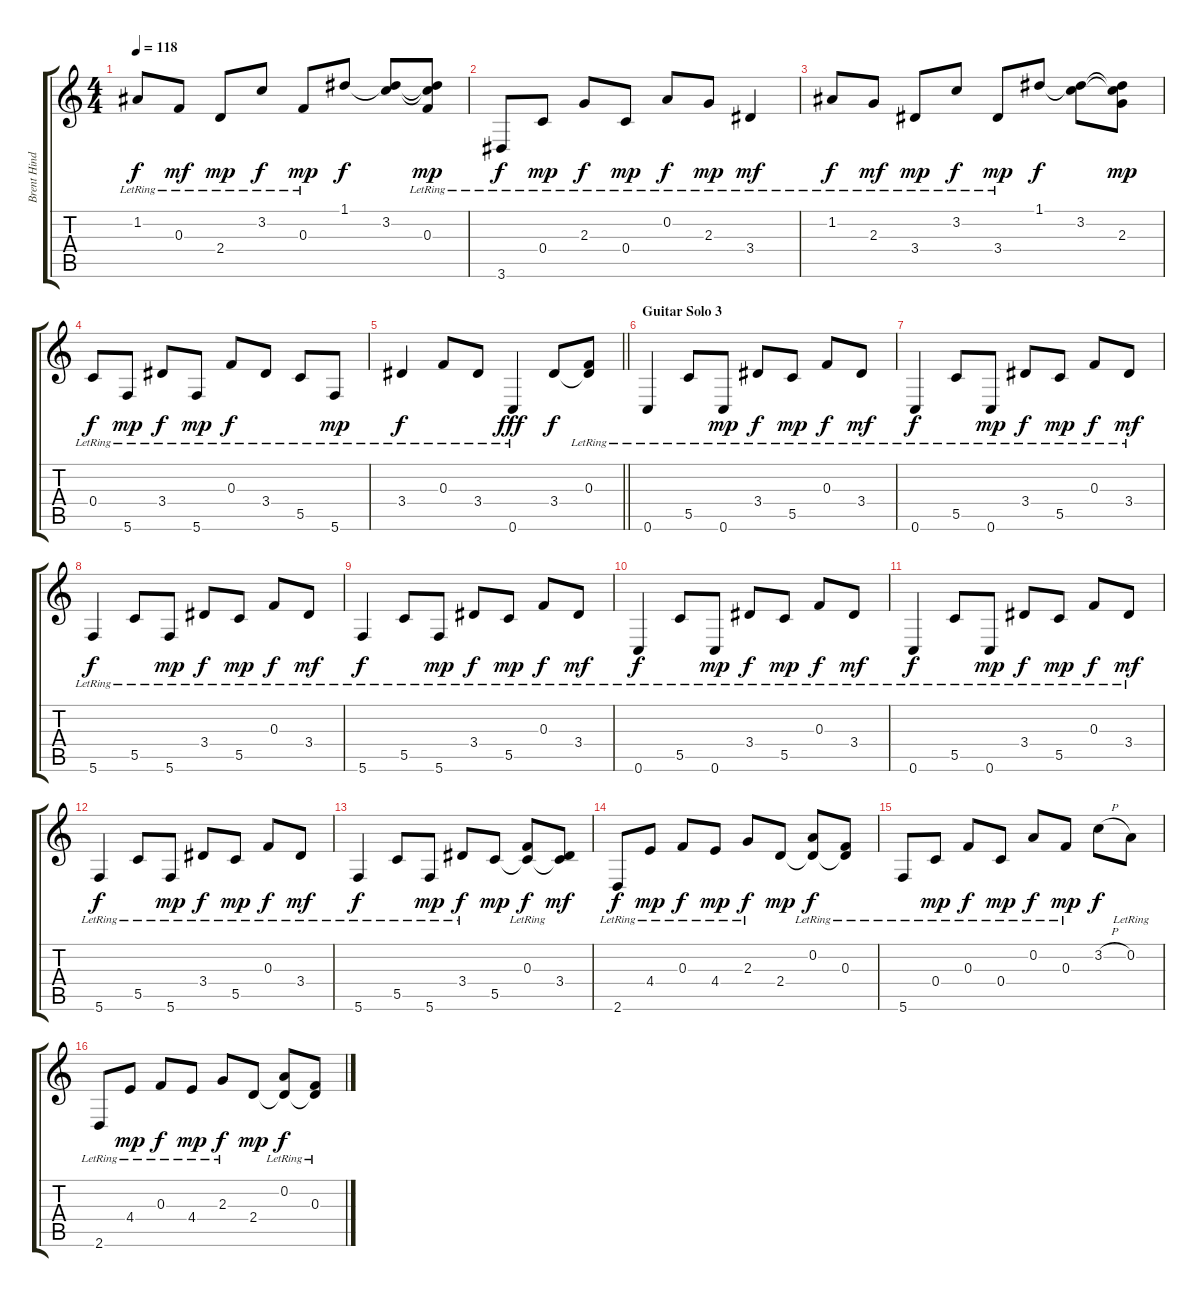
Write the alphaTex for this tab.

\track ("Brent Hinds - Guitar (Acoustic)" "Brent Hind") {instrument acousticguitarsteel}
\staff {score tabs}
\tuning (D4 A3 F3 C3 G2 C2) {hide}
\ts (4 4)
\tempo 118
\clef g2
\ks c
1.2{lr}.8{dy f} 0.3{lr}.8{dy mf} 2.4{lr}.8{dy mp} 3.2{lr}.8{dy f} 0.3{lr}.8{dy mp} 1.1.8{dy f} (1.1{t} 3.2).8 (1.1{t} 3.2{t} 0.3{lr}).8{dy mp} |
3.6{lr}.8{dy f} 0.4{lr}.8{dy mp} 2.3{lr}.8{dy f} 0.4{lr}.8{dy mp} 0.2{lr}.8{dy f} 2.3{lr}.8{dy mp} 3.4{lr}.4{dy mf} |
1.2{lr}.8{dy f} 2.3{lr}.8{dy mf} 3.4{lr}.8{dy mp} 3.2{lr}.8{dy f} 3.4{lr}.8{dy mp} 1.1.8{dy f} (1.1{t} 3.2).8 (1.1{t} 3.2{t} 2.3).8{dy mp} |
0.4{lr}.8{dy f} 5.6{lr}.8{dy mp} 3.4{lr}.8{dy f} 5.6{lr}.8{dy mp} 0.3{lr}.8{dy f} 3.4{lr}.8 5.5{lr}.8 5.6{lr}.8{dy mp} |
\barLineRight lightlight
3.4{lr}.4{dy f} 0.3{lr}.8 3.4{lr}.8 0.6{lr}.4{dy fff} 3.4.8{dy f} (0.3{lr} 3.4{t}).8 |
\section ("" "Guitar Solo 3")
0.6{lr}.4 5.5{lr}.8 0.6{lr}.8{dy mp} 3.4{lr}.8{dy f} 5.5{lr}.8{dy mp} 0.3{lr}.8{dy f} 3.4{lr}.8{dy mf} |
0.6{lr}.4{dy f} 5.5{lr}.8 0.6{lr}.8{dy mp} 3.4{lr}.8{dy f} 5.5{lr}.8{dy mp} 0.3{lr}.8{dy f} 3.4{lr}.8{dy mf} |
5.6{lr}.4{dy f} 5.5{lr}.8 5.6{lr}.8{dy mp} 3.4{lr}.8{dy f} 5.5{lr}.8{dy mp} 0.3{lr}.8{dy f} 3.4{lr}.8{dy mf} |
5.6{lr}.4{dy f} 5.5{lr}.8 5.6{lr}.8{dy mp} 3.4{lr}.8{dy f} 5.5{lr}.8{dy mp} 0.3{lr}.8{dy f} 3.4{lr}.8{dy mf} |
0.6{lr}.4{dy f} 5.5{lr}.8 0.6{lr}.8{dy mp} 3.4{lr}.8{dy f} 5.5{lr}.8{dy mp} 0.3{lr}.8{dy f} 3.4{lr}.8{dy mf} |
0.6{lr}.4{dy f} 5.5{lr}.8 0.6{lr}.8{dy mp} 3.4{lr}.8{dy f} 5.5{lr}.8{dy mp} 0.3{lr}.8{dy f} 3.4{lr}.8{dy mf} |
5.6{lr}.4{dy f} 5.5{lr}.8 5.6{lr}.8{dy mp} 3.4{lr}.8{dy f} 5.5{lr}.8{dy mp} 0.3{lr}.8{dy f} 3.4{lr}.8{dy mf} |
5.6{lr}.4{dy f} 5.5{lr}.8 5.6{lr}.8{dy mp} 3.4{lr}.8{dy f} 5.5.8{dy mp} (0.3{lr} 5.5{t}).8{dy f} (3.4 5.5{t}).8{dy mf} |
2.6{lr}.8{dy f} 4.4{lr}.8{dy mp} 0.3{lr}.8{dy f} 4.4{lr}.8{dy mp} 2.3{lr}.8{dy f} 2.4.8{dy mp} (0.2{lr} 2.4{t}).8{dy f} (0.3{lr} 2.4{t}).8 |
5.6{lr}.8 0.4{lr}.8{dy mp} 0.3{lr}.8{dy f} 0.4{lr}.8{dy mp} 0.2{lr}.8{dy f} 0.3{lr}.8{dy mp} 3.2{h}.8{dy f} 0.2{lr}.8 |
2.6{lr}.8 4.4{lr}.8{dy mp} 0.3{lr}.8{dy f} 4.4{lr}.8{dy mp} 2.3{lr}.8{dy f} 2.4.8{dy mp} (0.2{lr} 2.4{t}).8{dy f} (0.3{lr} 2.4{t}).8
